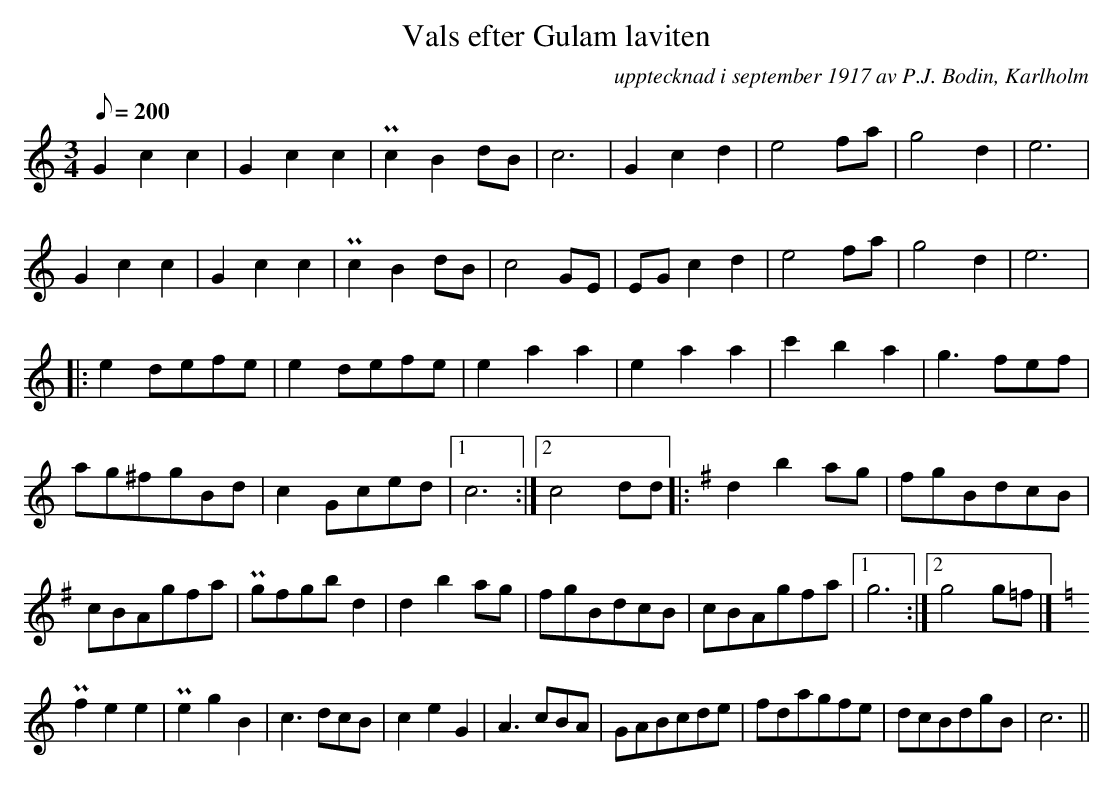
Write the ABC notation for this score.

X:1
T:Vals efter Gulam laviten
O:upptecknad i september 1917 av P.J. Bodin, Karlholm
L:1/8
M:3/4
Q:200
K:C
G2 c2 c2 | G2 c2 c2 | Pc2 B2 dB | c6 | G2 c2 d2 | e4 fa | g4 d2 | e6 |
G2 c2 c2 | G2 c2 c2 | Pc2 B2 dB | c4 GE | EG c2 d2 | e4 fa | g4 d2 | e6 |:
e2 defe | e2 defe | e2 a2 a2 | e2 a2 a2 | c'2 b2 a2 | g3 fef |
ag^fgBd | c2 Gced |1 c6 :|2 c4 dd [K:G] |: d2 b2 ag | fgBdcB |
cBAgfa | Pgfgb d2 | d2 b2 ag | fgBdcB | cBAgfa |1 g6 :|2 g4 g=f |] [K:C]
Pf2 e2 e2 | Pe2 g2 B2 | c3 dcB | c2 e2 G2 | A3 cBA | GABcde | fdagfe | dcBdgB | c6 ||
